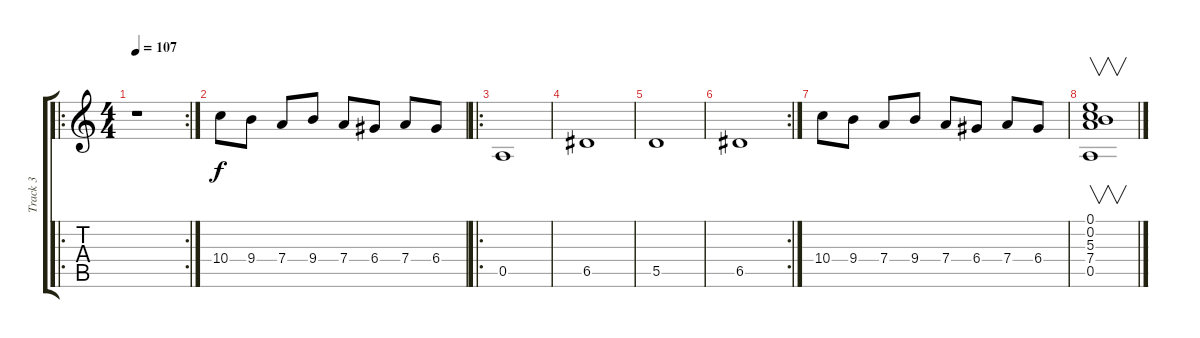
\track ("Track 3" "Track 3") {instrument acousticguitarnylon}
\staff {score tabs}
\tuning (E4 B3 G3 D3 A2 E2) {hide}
\ro
\rc 2
\ts (4 4)
\tempo 107
\clef g2
\ks c
r.1{dy f} |
10.4.8 9.4.8 7.4.8 9.4.8 7.4.8 6.4.8 7.4.8 6.4.8 |
\ro
0.5.1 |
6.5.1 |
5.5.1 |
\rc 2
6.5.1 |
10.4.8 9.4.8 7.4.8 9.4.8 7.4.8 6.4.8 7.4.8 6.4.8 |
(0.1 0.2 5.3 7.4 0.5).1{v}
